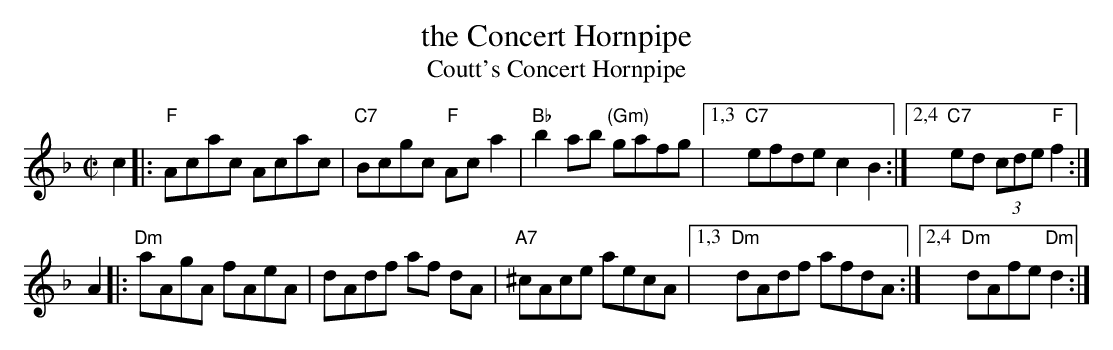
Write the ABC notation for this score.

X:1
T: the Concert Hornpipe
T: Coutt's Concert Hornpipe
M: C|
L: 1/8
K: F
c2 \
|: "F"Acac Acac | "C7"Bcgc "F"Aca2 | "Bb"b2ab "(Gm)"gafg |1,3 "C7"efde c2B2 :|2,4 "C7"ed (3cde "F"f2 :|
A2 \
|: "Dm"aAgA fAeA | dAdf af dA | "A7"^cAce aecA |1,3 "Dm"dAdf afdA :|2,4 "Dm"dAfe "Dm"d2 :|
